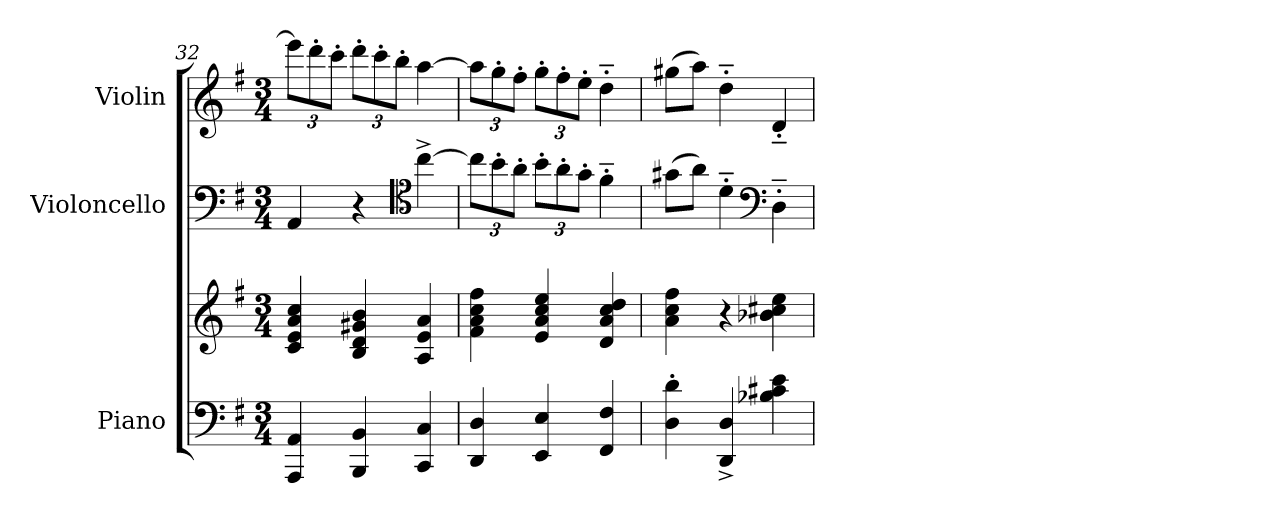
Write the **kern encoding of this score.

**kern	**kern	**kern	**kern
*part3	*part3	*part2	*part1
*staff4	*staff3	*staff2	*staff1
*I"Piano	*	*I"Violoncello	*I"Violin
*I'Pno.	*	*I'Vc.	*I'Vln.
!!LO:PB:g=z
*clefF4	*clefG2	*clefF4	*clefG2
*k[f#]	*k[f#]	*k[f#]	*k[f#]
*M3/4	*M3/4	*M3/4	*M3/4
=32	=32	=32	=32
4AAA/ 4AA/	4c/ 4e/ 4a/ 4cc/	4AA/	12eee\L]
.	.	.	12ddd'\
.	.	.	12ccc'\J
*	*	*	*Xbrackettup
4BBB/ 4BB/	4B/ 4d/ 4g#X/ 4b/	4r	12ddd'\L
.	.	.	12ccc'\
.	.	.	12bb'\J
*	*	*clefC4	*
4CC/ 4C/	4A/ 4e/ 4a/	[4cc^\	[4aa\
=33	=33	=33	=33
*	*	*Xbrackettup	*
4DD/ 4D/	4f#\ 4a\ 4cc\ 4ff#\	12cc\L]	12aa\L]
.	.	12b'\	12gg'\
.	.	12a'\J	12ff#'\J
4EE/ 4E/	4e/ 4a/ 4cc/ 4ee/	12b'\L	12gg'\L
.	.	12a'\	12ff#'\
.	.	12g'\J	12ee'\J
4FF#/ 4F#/	4d/ 4a/ 4cc/ 4dd/	4f#'~\	4dd'~\
=34	=34	=34	=34
4D\' 4d\'	4a\ 4cc\ 4ff#\	(8g#X\L	(8gg#X\L
.	.	8a\J)	8aa\J)
4DD/^ 4D/^	4r	4d'~\	4dd'~\
*	*	*clefF4	*
4B-X\ 4c#X\ 4e\	4b-X\ 4cc#X\ 4ee\	4D'~\	4d'~/
=	=	=	=
*-	*-	*-	*-
